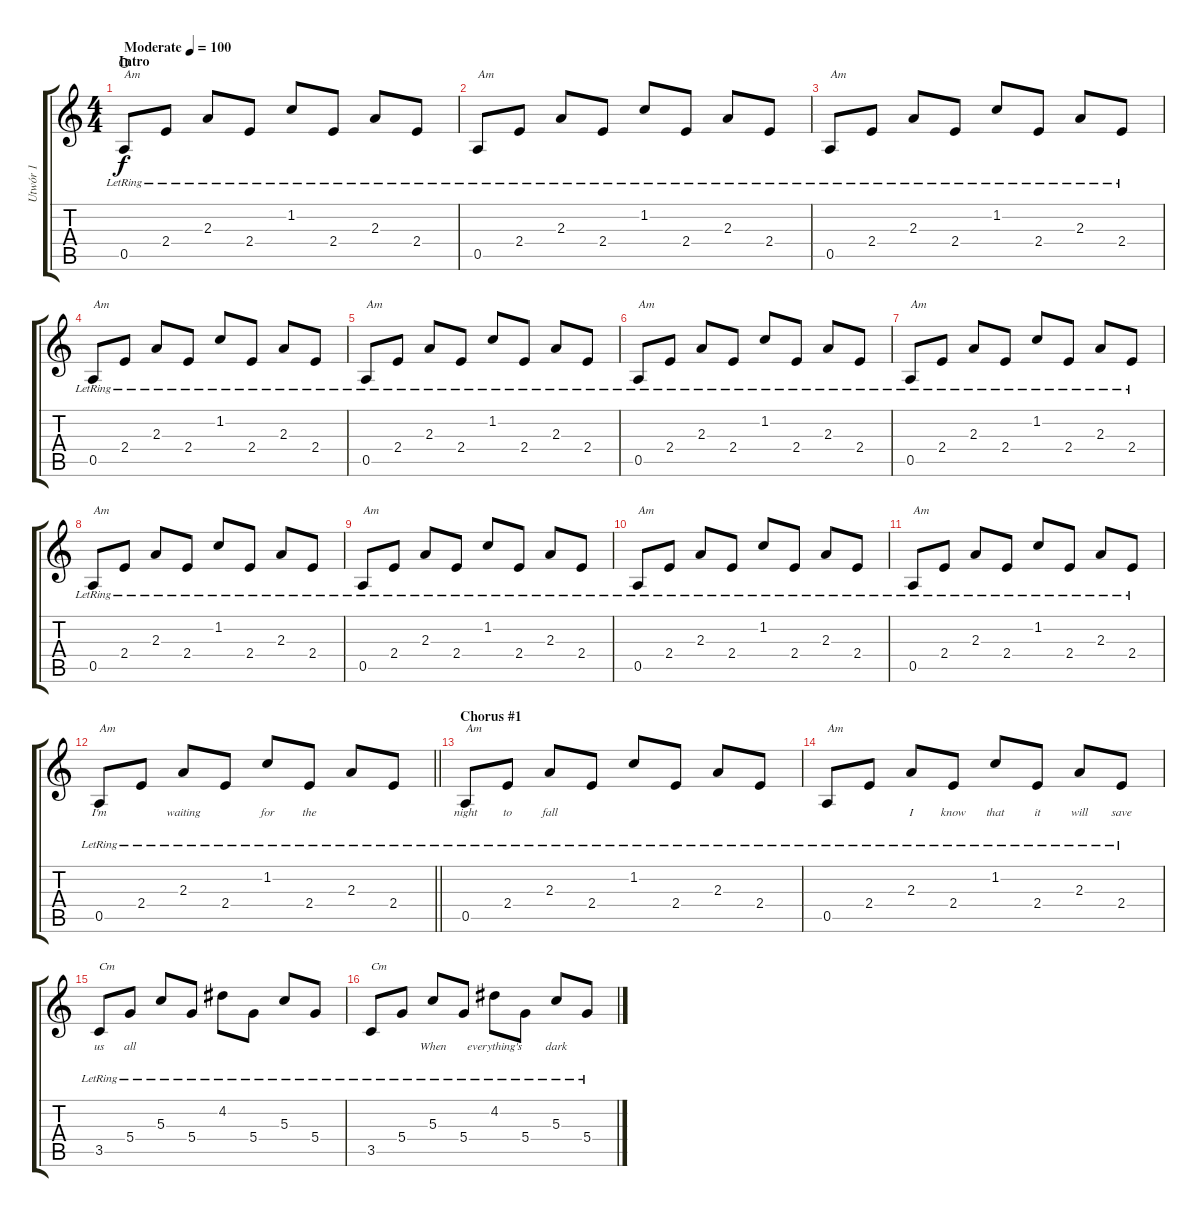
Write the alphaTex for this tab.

\track ("Utwór 1" "Utwór 1") {instrument acousticguitarsteel}
\staff {score tabs}
\tuning (E4 B3 G3 D3 A2 E2) {hide}
\ts (4 4)
\section ("" "Intro")
\tempo (100 "Moderate")
\clef g2
\ks c
0.5{lr}.8{txt "Am" dy f volume 13 instrument acousticguitarsteel waho} 2.4{lr}.8 2.3{lr}.8 2.4{lr}.8 1.2{lr}.8 2.4{lr}.8 2.3{lr}.8 2.4{lr}.8 |
0.5{lr}.8{txt "Am"} 2.4{lr}.8 2.3{lr}.8 2.4{lr}.8 1.2{lr}.8 2.4{lr}.8 2.3{lr}.8 2.4{lr}.8 |
0.5{lr}.8{txt "Am"} 2.4{lr}.8 2.3{lr}.8 2.4{lr}.8 1.2{lr}.8 2.4{lr}.8 2.3{lr}.8 2.4{lr}.8 |
0.5{lr}.8{txt "Am"} 2.4{lr}.8 2.3{lr}.8 2.4{lr}.8 1.2{lr}.8 2.4{lr}.8 2.3{lr}.8 2.4{lr}.8 |
0.5{lr}.8{txt "Am"} 2.4{lr}.8 2.3{lr}.8 2.4{lr}.8 1.2{lr}.8 2.4{lr}.8 2.3{lr}.8 2.4{lr}.8 |
0.5{lr}.8{txt "Am"} 2.4{lr}.8 2.3{lr}.8 2.4{lr}.8 1.2{lr}.8 2.4{lr}.8 2.3{lr}.8 2.4{lr}.8 |
0.5{lr}.8{txt "Am"} 2.4{lr}.8 2.3{lr}.8 2.4{lr}.8 1.2{lr}.8 2.4{lr}.8 2.3{lr}.8 2.4{lr}.8 |
0.5{lr}.8{txt "Am"} 2.4{lr}.8 2.3{lr}.8 2.4{lr}.8 1.2{lr}.8 2.4{lr}.8 2.3{lr}.8 2.4{lr}.8 |
0.5{lr}.8{txt "Am"} 2.4{lr}.8 2.3{lr}.8 2.4{lr}.8 1.2{lr}.8 2.4{lr}.8 2.3{lr}.8 2.4{lr}.8 |
0.5{lr}.8{txt "Am"} 2.4{lr}.8 2.3{lr}.8 2.4{lr}.8 1.2{lr}.8 2.4{lr}.8 2.3{lr}.8 2.4{lr}.8 |
0.5{lr}.8{txt "Am"} 2.4{lr}.8 2.3{lr}.8 2.4{lr}.8 1.2{lr}.8 2.4{lr}.8 2.3{lr}.8 2.4{lr}.8 |
\barLineRight lightlight
0.5{lr}.8{txt "Am" lyrics (0 "I'm") lyrics (1 "") lyrics (2 "") lyrics (3 "") lyrics (4 "")} 2.4{lr}.8{lyrics (0 "") lyrics (1 "") lyrics (2 "") lyrics (3 "") lyrics (4 "")} 2.3{lr}.8{lyrics (0 "waiting") lyrics (1 "") lyrics (2 "") lyrics (3 "") lyrics (4 "")} 2.4{lr}.8{lyrics (0 "") lyrics (1 "") lyrics (2 "") lyrics (3 "") lyrics (4 "")} 1.2{lr}.8{lyrics (0 "for") lyrics (1 "") lyrics (2 "") lyrics (3 "") lyrics (4 "")} 2.4{lr}.8{lyrics (0 "the") lyrics (1 "") lyrics (2 "") lyrics (3 "") lyrics (4 "")} 2.3{lr}.8{lyrics (0 "") lyrics (1 "") lyrics (2 "") lyrics (3 "") lyrics (4 "")} 2.4{lr}.8{lyrics (0 "") lyrics (1 "") lyrics (2 "") lyrics (3 "") lyrics (4 "")} |
\section ("" "Chorus #1")
0.5{lr}.8{txt "Am" lyrics (0 "night") lyrics (1 "") lyrics (2 "") lyrics (3 "") lyrics (4 "")} 2.4{lr}.8{lyrics (0 "to") lyrics (1 "") lyrics (2 "") lyrics (3 "") lyrics (4 "")} 2.3{lr}.8{lyrics (0 "fall") lyrics (1 "") lyrics (2 "") lyrics (3 "") lyrics (4 "")} 2.4{lr}.8{lyrics (0 "") lyrics (1 "") lyrics (2 "") lyrics (3 "") lyrics (4 "")} 1.2{lr}.8{lyrics (0 "") lyrics (1 "") lyrics (2 "") lyrics (3 "") lyrics (4 "")} 2.4{lr}.8{lyrics (0 "") lyrics (1 "") lyrics (2 "") lyrics (3 "") lyrics (4 "")} 2.3{lr}.8{lyrics (0 "") lyrics (1 "") lyrics (2 "") lyrics (3 "") lyrics (4 "")} 2.4{lr}.8{lyrics (0 "") lyrics (1 "") lyrics (2 "") lyrics (3 "") lyrics (4 "")} |
0.5{lr}.8{txt "Am" lyrics (0 "") lyrics (1 "") lyrics (2 "") lyrics (3 "") lyrics (4 "")} 2.4{lr}.8{lyrics (0 "") lyrics (1 "") lyrics (2 "") lyrics (3 "") lyrics (4 "")} 2.3{lr}.8{lyrics (0 "I") lyrics (1 "") lyrics (2 "") lyrics (3 "") lyrics (4 "")} 2.4{lr}.8{lyrics (0 "know") lyrics (1 "") lyrics (2 "") lyrics (3 "") lyrics (4 "")} 1.2{lr}.8{lyrics (0 "that") lyrics (1 "") lyrics (2 "") lyrics (3 "") lyrics (4 "")} 2.4{lr}.8{lyrics (0 "it") lyrics (1 "") lyrics (2 "") lyrics (3 "") lyrics (4 "")} 2.3{lr}.8{lyrics (0 "will") lyrics (1 "") lyrics (2 "") lyrics (3 "") lyrics (4 "")} 2.4{lr}.8{lyrics (0 "save") lyrics (1 "") lyrics (2 "") lyrics (3 "") lyrics (4 "")} |
3.5{lr}.8{txt "Cm" lyrics (0 "us") lyrics (1 "") lyrics (2 "") lyrics (3 "") lyrics (4 "")} 5.4{lr}.8{lyrics (0 "all") lyrics (1 "") lyrics (2 "") lyrics (3 "") lyrics (4 "")} 5.3{lr}.8{lyrics (0 "") lyrics (1 "") lyrics (2 "") lyrics (3 "") lyrics (4 "")} 5.4{lr}.8{lyrics (0 "") lyrics (1 "") lyrics (2 "") lyrics (3 "") lyrics (4 "")} 4.2{lr}.8{lyrics (0 "") lyrics (1 "") lyrics (2 "") lyrics (3 "") lyrics (4 "")} 5.4{lr}.8{lyrics (0 "") lyrics (1 "") lyrics (2 "") lyrics (3 "") lyrics (4 "")} 5.3{lr}.8{lyrics (0 "") lyrics (1 "") lyrics (2 "") lyrics (3 "") lyrics (4 "")} 5.4{lr}.8{lyrics (0 "") lyrics (1 "") lyrics (2 "") lyrics (3 "") lyrics (4 "")} |
3.5{lr}.8{txt "Cm" lyrics (0 "") lyrics (1 "") lyrics (2 "") lyrics (3 "") lyrics (4 "")} 5.4{lr}.8{lyrics (0 "") lyrics (1 "") lyrics (2 "") lyrics (3 "") lyrics (4 "")} 5.3{lr}.8{lyrics (0 "When") lyrics (1 "") lyrics (2 "") lyrics (3 "") lyrics (4 "")} 5.4{lr}.8{lyrics (0 "") lyrics (1 "") lyrics (2 "") lyrics (3 "") lyrics (4 "")} 4.2{lr}.8{lyrics (0 "everything's") lyrics (1 "") lyrics (2 "") lyrics (3 "") lyrics (4 "")} 5.4{lr}.8{lyrics (0 "") lyrics (1 "") lyrics (2 "") lyrics (3 "") lyrics (4 "")} 5.3{lr}.8{lyrics (0 "dark") lyrics (1 "") lyrics (2 "") lyrics (3 "") lyrics (4 "")} 5.4{lr}.8{lyrics (0 "") lyrics (1 "") lyrics (2 "") lyrics (3 "") lyrics (4 "")}
